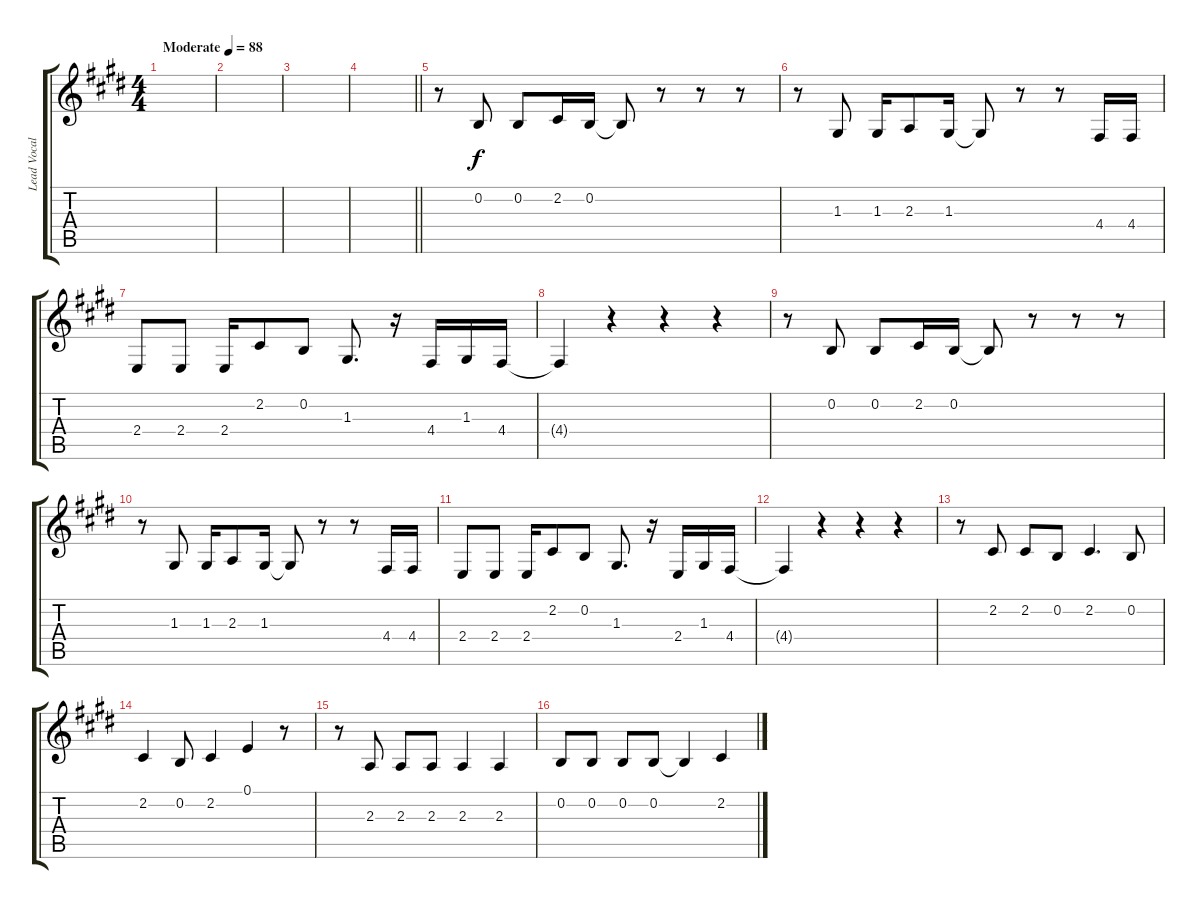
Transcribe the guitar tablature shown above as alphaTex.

\track ("Lead Vocal" "Lead Vocal") {instrument altosax}
\staff {score tabs}
\tuning (E4 B3 G3 D3 A2 E2) {hide}
\ts (4 4)
\tempo (88 "Moderate")
\clef g2
\ks e
|
|
|
\barLineRight lightlight
|
r.8 0.2.8 0.2.8 2.2.16 0.2.16 0.2{t}.8 r.8 r.8 r.8 |
r.8 1.3.8 1.3.16 2.3.8 1.3.16 1.3{t}.8 r.8 r.8 4.4.16 4.4.16 |
2.4.8 2.4.8 2.4.16 2.2.8 0.2.8 1.3.8{d} r.16 4.4.16 1.3.16 4.4.16 |
4.4{t}.4 r.4 r.4 r.4 |
r.8 0.2.8 0.2.8 2.2.16 0.2.16 0.2{t}.8 r.8 r.8 r.8 |
r.8 1.3.8 1.3.16 2.3.8 1.3.16 1.3{t}.8 r.8 r.8 4.4.16 4.4.16 |
2.4.8 2.4.8 2.4.16 2.2.8 0.2.8 1.3.8{d} r.16 2.4.16 1.3.16 4.4.16 |
4.4{t}.4 r.4 r.4 r.4 |
r.8 2.2.8 2.2.8 0.2.8 2.2.4{d} 0.2.8 |
2.2.4 0.2.8 2.2.4 0.1.4 r.8 |
r.8 2.3.8 2.3.8 2.3.8 2.3.4 2.3.4 |
0.2.8 0.2.8 0.2.8 0.2.8 0.2{t}.4 2.2.4
